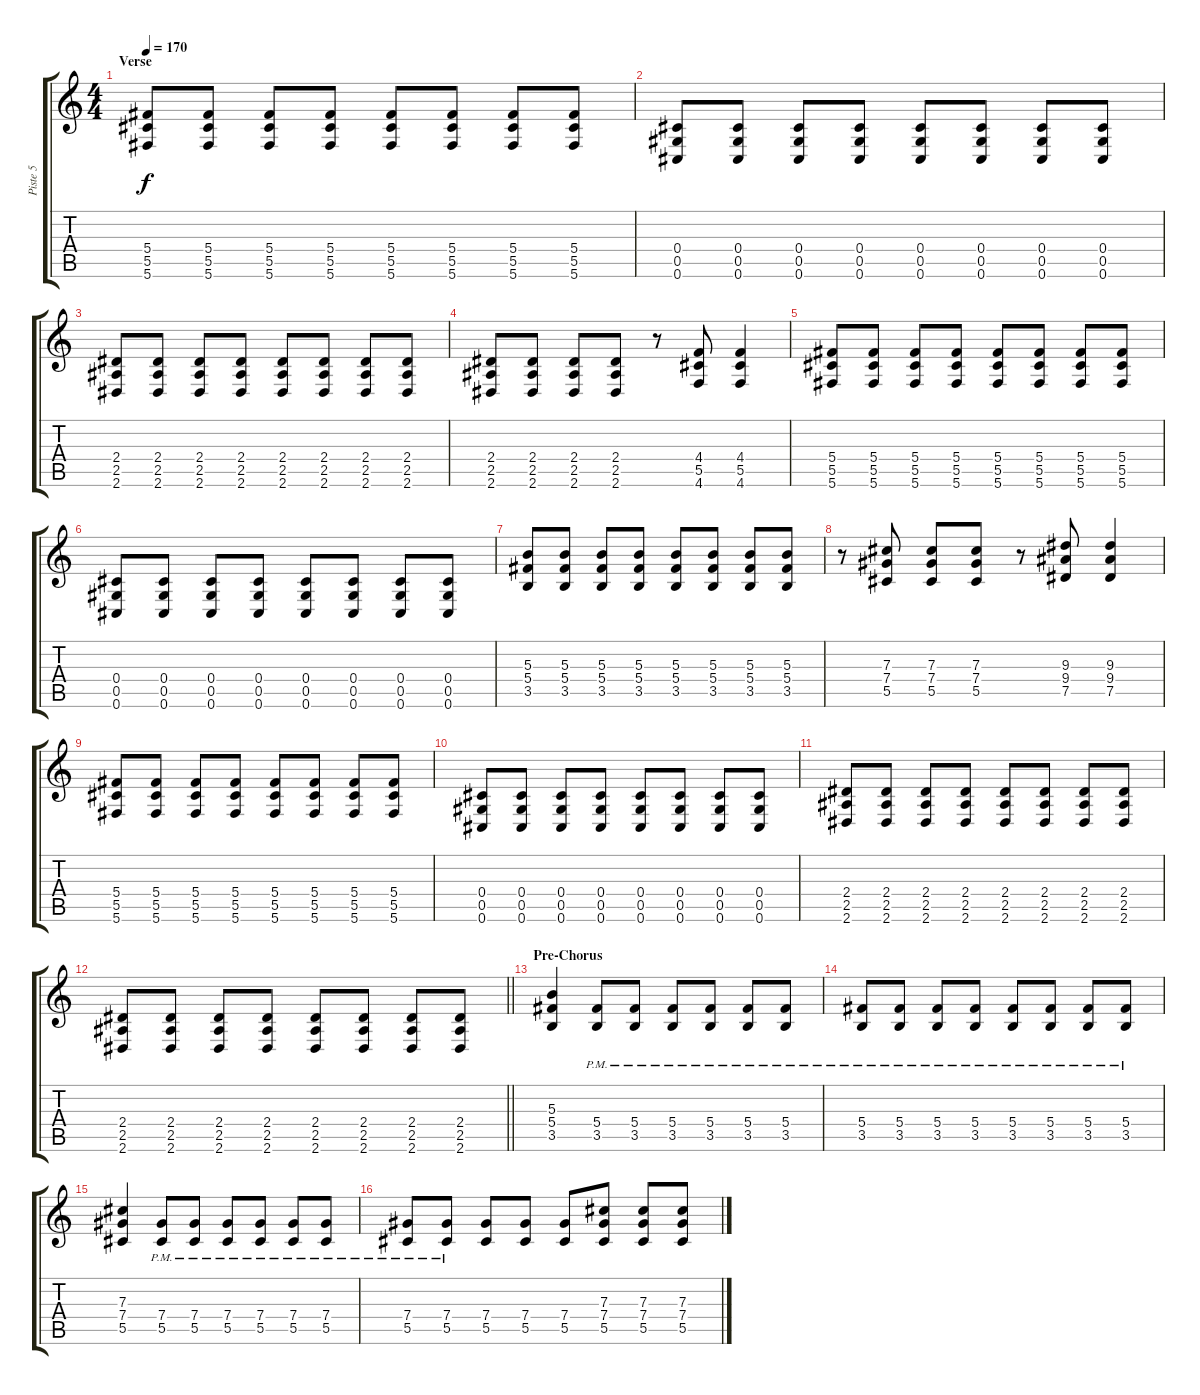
\track ("Piste 5" "Piste 5") {instrument distortionguitar}
\staff {score tabs}
\tuning (Eb4 Bb3 Gb3 Db3 Ab2 Db2) {hide}
\ts (4 4)
\section ("" "Verse")
\tempo 170
\clef g2
\ks c
(5.4 5.5 5.6).8{dy f} (5.4 5.5 5.6).8 (5.4 5.5 5.6).8 (5.4 5.5 5.6).8 (5.4 5.5 5.6).8 (5.4 5.5 5.6).8 (5.4 5.5 5.6).8 (5.4 5.5 5.6).8 |
(0.4 0.5 0.6).8 (0.4 0.5 0.6).8 (0.4 0.5 0.6).8 (0.4 0.5 0.6).8 (0.4 0.5 0.6).8 (0.4 0.5 0.6).8 (0.4 0.5 0.6).8 (0.4 0.5 0.6).8 |
(2.4 2.5 2.6).8 (2.4 2.5 2.6).8 (2.4 2.5 2.6).8 (2.4 2.5 2.6).8 (2.4 2.5 2.6).8 (2.4 2.5 2.6).8 (2.4 2.5 2.6).8 (2.4 2.5 2.6).8 |
(2.4 2.5 2.6).8 (2.4 2.5 2.6).8 (2.4 2.5 2.6).8 (2.4 2.5 2.6).8 r.8 (4.4 5.5 4.6).8 (4.4 5.5 4.6).4 |
(5.4 5.5 5.6).8 (5.4 5.5 5.6).8 (5.4 5.5 5.6).8 (5.4 5.5 5.6).8 (5.4 5.5 5.6).8 (5.4 5.5 5.6).8 (5.4 5.5 5.6).8 (5.4 5.5 5.6).8 |
(0.4 0.5 0.6).8 (0.4 0.5 0.6).8 (0.4 0.5 0.6).8 (0.4 0.5 0.6).8 (0.4 0.5 0.6).8 (0.4 0.5 0.6).8 (0.4 0.5 0.6).8 (0.4 0.5 0.6).8 |
(5.3 5.4 3.5).8 (5.3 5.4 3.5).8 (5.3 5.4 3.5).8 (5.3 5.4 3.5).8 (5.3 5.4 3.5).8 (5.3 5.4 3.5).8 (5.3 5.4 3.5).8 (5.3 5.4 3.5).8 |
r.8 (7.3 7.4 5.5).8 (7.3 7.4 5.5).8 (7.3 7.4 5.5).8 r.8 (9.3 9.4 7.5).8 (9.3 9.4 7.5).4 |
(5.4 5.5 5.6).8 (5.4 5.5 5.6).8 (5.4 5.5 5.6).8 (5.4 5.5 5.6).8 (5.4 5.5 5.6).8 (5.4 5.5 5.6).8 (5.4 5.5 5.6).8 (5.4 5.5 5.6).8 |
(0.4 0.5 0.6).8 (0.4 0.5 0.6).8 (0.4 0.5 0.6).8 (0.4 0.5 0.6).8 (0.4 0.5 0.6).8 (0.4 0.5 0.6).8 (0.4 0.5 0.6).8 (0.4 0.5 0.6).8 |
(2.4 2.5 2.6).8 (2.4 2.5 2.6).8 (2.4 2.5 2.6).8 (2.4 2.5 2.6).8 (2.4 2.5 2.6).8 (2.4 2.5 2.6).8 (2.4 2.5 2.6).8 (2.4 2.5 2.6).8 |
\barLineRight lightlight
(2.4 2.5 2.6).8 (2.4 2.5 2.6).8 (2.4 2.5 2.6).8 (2.4 2.5 2.6).8 (2.4 2.5 2.6).8 (2.4 2.5 2.6).8 (2.4 2.5 2.6).8 (2.4 2.5 2.6).8 |
\section ("" "Pre-Chorus")
(5.3 5.4 3.5).4 (5.4{pm} 3.5{pm}).8 (5.4{pm} 3.5{pm}).8 (5.4{pm} 3.5{pm}).8 (5.4{pm} 3.5{pm}).8 (5.4{pm} 3.5{pm}).8 (5.4{pm} 3.5{pm}).8 |
(5.4{pm} 3.5{pm}).8 (5.4{pm} 3.5{pm}).8 (5.4{pm} 3.5{pm}).8 (5.4{pm} 3.5{pm}).8 (5.4{pm} 3.5{pm}).8 (5.4{pm} 3.5{pm}).8 (5.4{pm} 3.5{pm}).8 (5.4{pm} 3.5{pm}).8 |
(7.3 7.4 5.5).4 (7.4{pm} 5.5{pm}).8 (7.4{pm} 5.5{pm}).8 (7.4{pm} 5.5{pm}).8 (7.4{pm} 5.5{pm}).8 (7.4{pm} 5.5{pm}).8 (7.4{pm} 5.5{pm}).8 |
(7.4{pm} 5.5{pm}).8 (7.4{pm} 5.5{pm}).8 (7.4 5.5).8 (7.4 5.5).8 (7.4 5.5).8 (7.3 7.4 5.5).8 (7.3 7.4 5.5).8 (7.3 7.4 5.5).8
